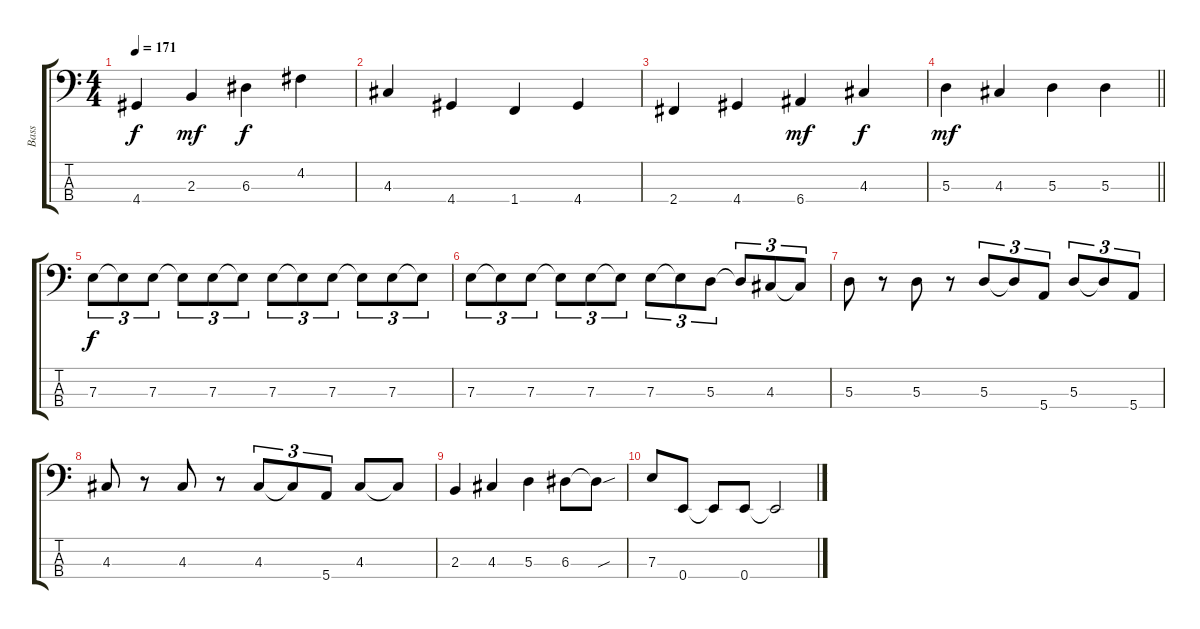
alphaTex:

\track ("Bass" "Bass") {instrument electricbassfinger}
\staff {score tabs}
\tuning (G2 D2 A1 E1) {hide}
\ts (4 4)
\tempo 171
\clef f4
\ks c
4.4.4{dy f} 2.3.4{dy mf} 6.3.4{dy f} 4.2.4 |
4.3.4 4.4.4 1.4.4 4.4.4 |
2.4.4 4.4.4 6.4.4{dy mf} 4.3.4{dy f} |
\barLineRight lightlight
5.3.4{dy mf} 4.3.4 5.3.4 5.3.4 |
\section ("" "")
7.3.8{tu (3 2) dy f} 7.3{t}.8{tu (3 2)} 7.3.8{tu (3 2)} 7.3{t}.8{tu (3 2)} 7.3.8{tu (3 2)} 7.3{t}.8{tu (3 2)} 7.3.8{tu (3 2)} 7.3{t}.8{tu (3 2)} 7.3.8{tu (3 2)} 7.3{t}.8{tu (3 2)} 7.3.8{tu (3 2)} 7.3{t}.8{tu (3 2)} |
7.3.8{tu (3 2)} 7.3{t}.8{tu (3 2)} 7.3.8{tu (3 2)} 7.3{t}.8{tu (3 2)} 7.3.8{tu (3 2)} 7.3{t}.8{tu (3 2)} 7.3.8{tu (3 2)} 7.3{t}.8{tu (3 2)} 5.3.8{tu (3 2)} 5.3{t}.8{tu (3 2)} 4.3.8{tu (3 2)} 4.3{t}.8{tu (3 2)} |
5.3.8 r.8 5.3.8 r.8 5.3.8{tu (3 2)} 5.3{t}.8{tu (3 2)} 5.4.8{tu (3 2)} 5.3.8{tu (3 2)} 5.3{t}.8{tu (3 2)} 5.4.8{tu (3 2)} |
4.3.8 r.8 4.3.8 r.8 4.3.8{tu (3 2)} 4.3{t}.8{tu (3 2)} 5.4.8{tu (3 2)} 4.3.8 4.3{t}.8 |
2.3.4 4.3.4 5.3.4 6.3.8 6.3{sou t}.8 |
7.3.8 0.4.8 0.4{t}.8 0.4.8 0.4{t}.2
